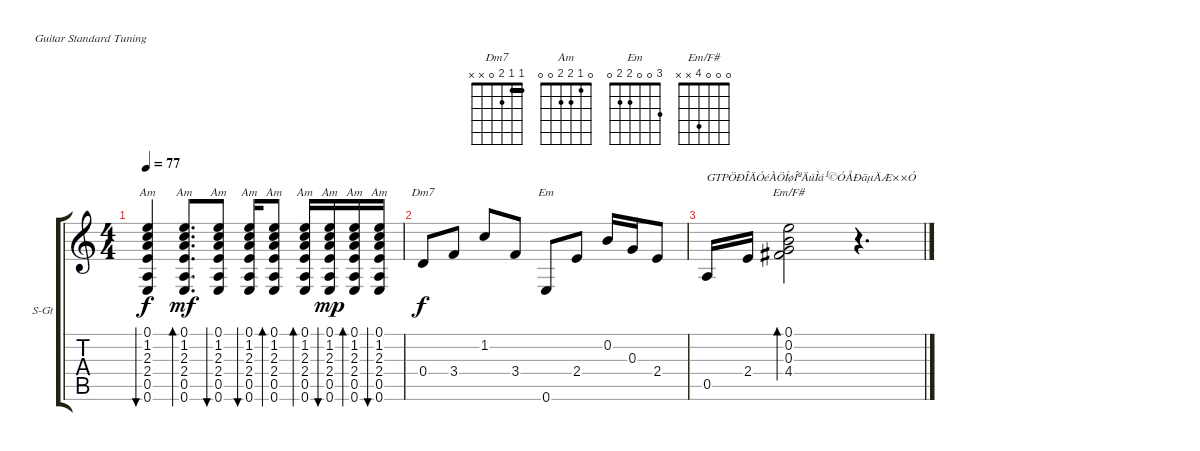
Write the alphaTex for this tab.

\bracketExtendMode groupsimilarinstruments
\firstSystemTrackNameOrientation horizontal
\otherSystemsTrackNameOrientation horizontal
\track ("Ä¾¼ªËû" "S-Gt") {solo instrument acousticguitarsteel}
\staff {score tabs}
\tuning (E4 B3 G3 D3 A2 E2)
\chord ("Dm7" 1 1 2 0 x x) {showfingering false barre 1}
\chord ("Am" 0 1 2 2 0 0) {showfingering false}
\chord ("Em" 3 0 0 2 2 0) {showfingering false}
\chord ("Em/F#" 0 0 0 4 x x) {showfingering false}
\ts (4 4)
\tempo 77
\clef g2
\ks c
(0.1 1.2 2.3 2.4 0.5 0.6).4{bu 30 ch "Am" dy f} (0.1 1.2 2.3 2.4 0.5 0.6).8{d bd 30 ch "Am" dy mf} (0.1 1.2 2.3 2.4 0.5 0.6).8{bu 30 ch "Am"} (0.1 1.2 2.3 2.4 0.5 0.6).16{bu 30 ch "Am"} (0.1 1.2 2.3 2.4 0.5 0.6).8{bd 30 ch "Am"} (0.1 1.2 2.3 2.4 0.5 0.6).16{bd 30 ch "Am"} (0.1 1.2 2.3 2.4 0.5 0.6).16{bu 30 ch "Am" dy mp} (0.1 1.2 2.3 2.4 0.5 0.6).16{bd 30 ch "Am"} (0.1 1.2 2.3 2.4 0.5 0.6).16{bu 30 ch "Am"} |
0.4.8{ch "Dm7" dy f} 3.4.8 1.2.8 3.4.8 0.6.8{ch "Em"} 2.4.8 0.2.16 0.3.16 2.4.8 |
0.5.16{txt "GTPÖÐÎÄÓéÀÖÍøÎªÄúÌá¹©ÓÅÐãµÄÆ××Ó"} 2.4.16 (0.1 0.2 0.3 4.4).2{bd 480 ch "Em/F#"} r.4{d}
